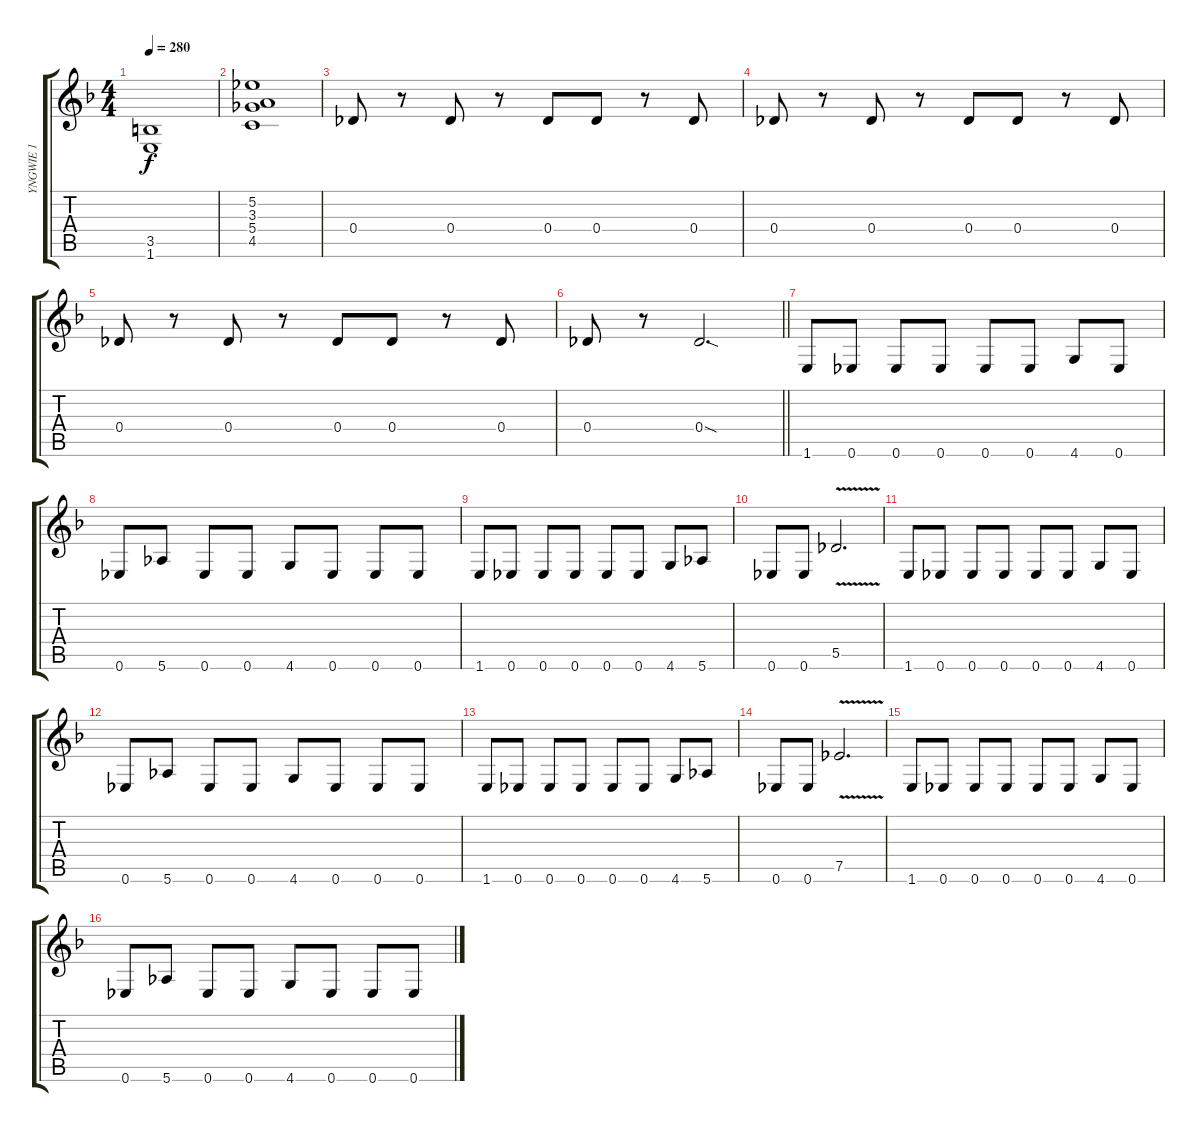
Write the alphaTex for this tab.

\track ("YNGWIE 1" "YNGWIE 1") {instrument distortionguitar}
\staff {score tabs}
\tuning (Eb4 Bb3 Gb3 Db3 Ab2 Eb2) {hide}
\ts (4 4)
\tempo 280
\clef g2
\ks dminor
(3.5 1.6).1{dy f} |
(5.2 3.3 5.4 4.5).1 |
0.4.8 r.8 0.4.8 r.8 0.4.8 0.4.8 r.8 0.4.8 |
0.4.8 r.8 0.4.8 r.8 0.4.8 0.4.8 r.8 0.4.8 |
0.4.8 r.8 0.4.8 r.8 0.4.8 0.4.8 r.8 0.4.8 |
\barLineRight lightlight
0.4.8 r.8 0.4{sod}.2{d} |
1.6.8 0.6.8 0.6.8 0.6.8 0.6.8 0.6.8 4.6.8 0.6.8 |
0.6.8 5.6.8 0.6.8 0.6.8 4.6.8 0.6.8 0.6.8 0.6.8 |
1.6.8 0.6.8 0.6.8 0.6.8 0.6.8 0.6.8 4.6.8 5.6.8 |
0.6.8 0.6.8 5.5{v}.2{d} |
1.6.8 0.6.8 0.6.8 0.6.8 0.6.8 0.6.8 4.6.8 0.6.8 |
0.6.8 5.6.8 0.6.8 0.6.8 4.6.8 0.6.8 0.6.8 0.6.8 |
1.6.8 0.6.8 0.6.8 0.6.8 0.6.8 0.6.8 4.6.8 5.6.8 |
0.6.8 0.6.8 7.5{v}.2{d} |
1.6.8 0.6.8 0.6.8 0.6.8 0.6.8 0.6.8 4.6.8 0.6.8 |
0.6.8 5.6.8 0.6.8 0.6.8 4.6.8 0.6.8 0.6.8 0.6.8
